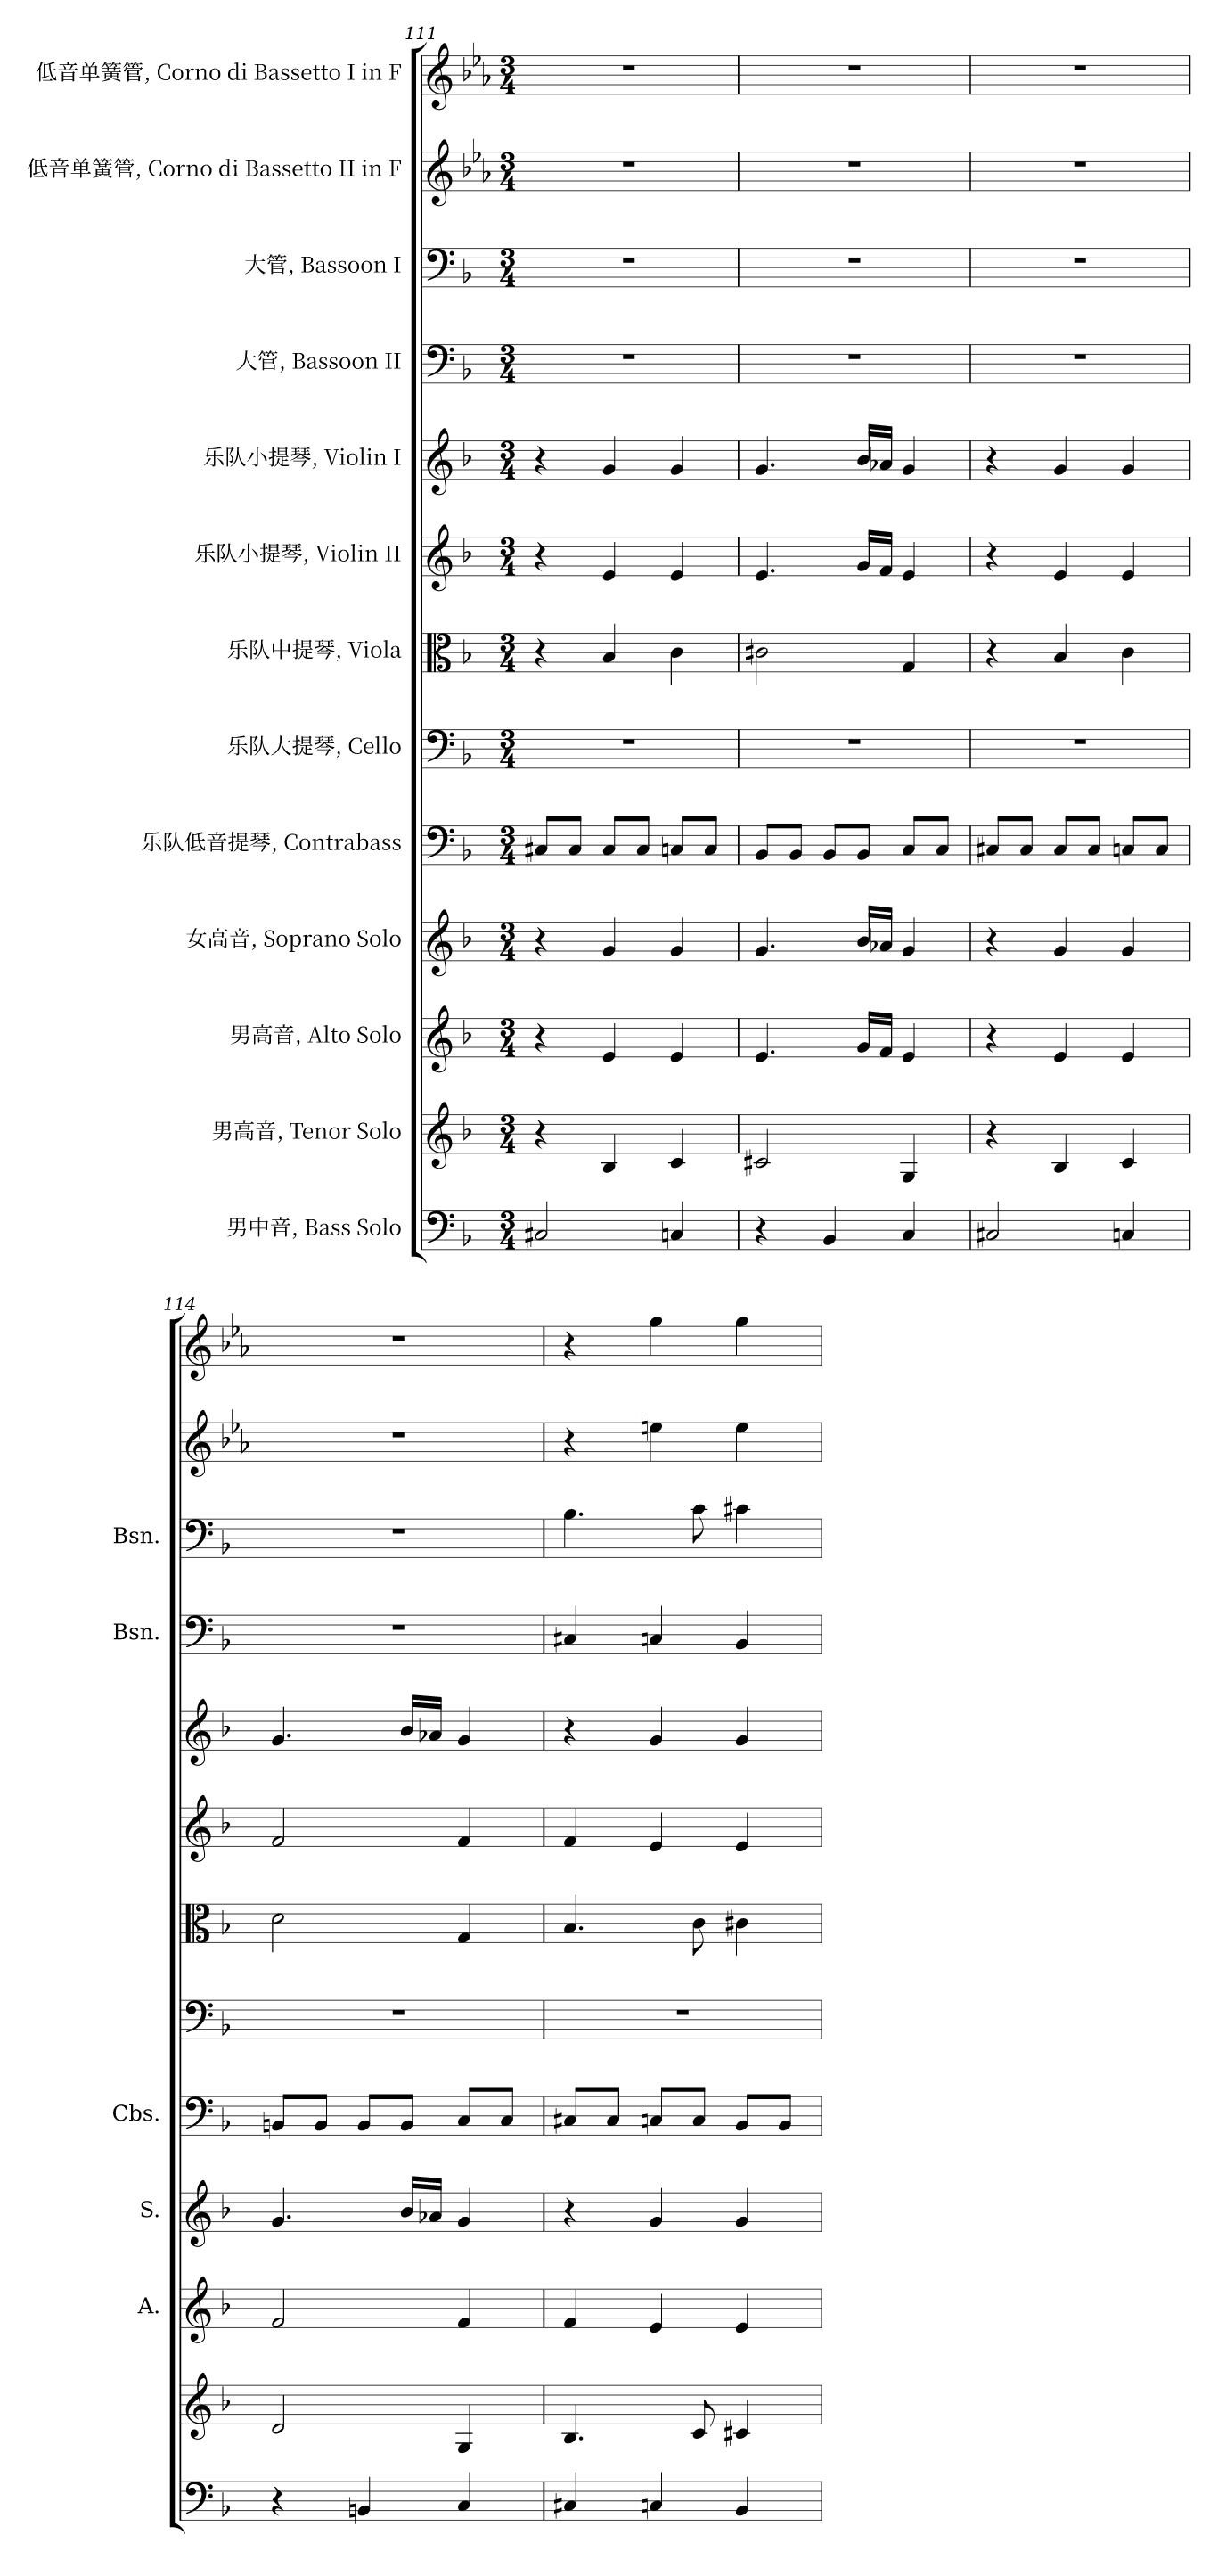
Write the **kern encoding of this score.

**kern	**kern	**kern	**kern	**kern	**kern	**kern	**kern	**kern	**kern	**kern	**kern	**kern
*part13	*part12	*part11	*part10	*part9	*part8	*part7	*part6	*part5	*part4	*part3	*part2	*part1
*staff13	*staff12	*staff11	*staff10	*staff9	*staff8	*staff7	*staff6	*staff5	*staff4	*staff3	*staff2	*staff1
*I"男中音, Bass Solo	*I"男高音, Tenor Solo	*I"男高音, Alto Solo	*I"女高音, Soprano Solo	*I"乐队低音提琴, Contrabass	*I"乐队大提琴, Cello	*I"乐队中提琴, Viola	*I"乐队小提琴, Violin II	*I"乐队小提琴, Violin I	*I"大管, Bassoon II	*I"大管, Bassoon I	*I"低音单簧管, Corno di Bassetto II in F	*I"低音单簧管, Corno di Bassetto I  in F
*	*	*I'A.	*I'S.	*I'Cbs.	*	*	*	*	*I'Bsn.	*I'Bsn.	*	*
*clefF4	*clefG2	*clefG2	*clefG2	*clefF4	*clefF4	*clefC3	*clefG2	*clefG2	*clefF4	*clefF4	*clefG2	*clefG2
*	*	*	*	*ITrd7c12	*	*	*	*	*	*	*ITrd8c14	*ITrd8c14
*k[b-]	*k[b-]	*k[b-]	*k[b-]	*k[b-]	*k[b-]	*k[b-]	*k[b-]	*k[b-]	*k[b-]	*k[b-]	*k[b-e-a-]	*k[b-e-a-]
*M3/4	*M3/4	*M3/4	*M3/4	*M3/4	*M3/4	*M3/4	*M3/4	*M3/4	*M3/4	*M3/4	*M3/4	*M3/4
=111	=111	=111	=111	=111	=111	=111	=111	=111	=111	=111	=111	=111
2C#X/	4r	4r	4r	8CC#X/L	2.r	4r	4r	4r	2.r	2.r	2.r	2.r
.	.	.	.	8CC#/J	.	.	.	.	.	.	.	.
.	4B-/	4e/	4g/	8CC#/L	.	4B-/	4e/	4g/	.	.	.	.
.	.	.	.	8CC#/J	.	.	.	.	.	.	.	.
4Cn/	4c/	4e/	4g/	8CCn/L	.	4c\	4e/	4g/	.	.	.	.
.	.	.	.	8CC/J	.	.	.	.	.	.	.	.
=112	=112	=112	=112	=112	=112	=112	=112	=112	=112	=112	=112	=112
4r	2c#X/	4.e/	4.g/	8BBB-/L	2.r	2c#X\	4.e/	4.g/	2.r	2.r	2.r	2.r
.	.	.	.	8BBB-/J	.	.	.	.	.	.	.	.
4BB-/	.	.	.	8BBB-/L	.	.	.	.	.	.	.	.
.	.	16g/LL	16b-/LL	8BBB-/J	.	.	16g/LL	16b-/LL	.	.	.	.
.	.	16f/JJ	16a-X/JJ	.	.	.	16f/JJ	16a-X/JJ	.	.	.	.
4C/	4G/	4e/	4g/	8CC/L	.	4G/	4e/	4g/	.	.	.	.
.	.	.	.	8CC/J	.	.	.	.	.	.	.	.
=113	=113	=113	=113	=113	=113	=113	=113	=113	=113	=113	=113	=113
2C#X/	4r	4r	4r	8CC#X/L	2.r	4r	4r	4r	2.r	2.r	2.r	2.r
.	.	.	.	8CC#/J	.	.	.	.	.	.	.	.
.	4B-/	4e/	4g/	8CC#/L	.	4B-/	4e/	4g/	.	.	.	.
.	.	.	.	8CC#/J	.	.	.	.	.	.	.	.
4Cn/	4c/	4e/	4g/	8CCn/L	.	4c\	4e/	4g/	.	.	.	.
.	.	.	.	8CC/J	.	.	.	.	.	.	.	.
!!LO:PB:g=z
=114	=114	=114	=114	=114	=114	=114	=114	=114	=114	=114	=114	=114
4r	2d/	2f/	4.g/	8BBBn/L	2.r	2d\	2f/	4.g/	2.r	2.r	2.r	2.r
.	.	.	.	8BBB/J	.	.	.	.	.	.	.	.
4BBn/	.	.	.	8BBB/L	.	.	.	.	.	.	.	.
.	.	.	16b-/LL	8BBB/J	.	.	.	16b-/LL	.	.	.	.
.	.	.	16a-X/JJ	.	.	.	.	16a-X/JJ	.	.	.	.
4C/	4G/	4f/	4g/	8CC/L	.	4G/	4f/	4g/	.	.	.	.
.	.	.	.	8CC/J	.	.	.	.	.	.	.	.
=115	=115	=115	=115	=115	=115	=115	=115	=115	=115	=115	=115	=115
4C#X/	4.B-/	4f/	4r	8CC#X/L	2.r	4.B-/	4f/	4r	4C#X/	4.B-\	4r	4r
.	.	.	.	8CC#/J	.	.	.	.	.	.	.	.
4Cn/	.	4e/	4g/	8CCn/L	.	.	4e/	4g/	4Cn/	.	4en\	4g\
.	8c/	.	.	8CC/J	.	8c\	.	.	.	8c\	.	.
4BB-/	4c#X/	4e/	4g/	8BBB-/L	.	4c#X\	4e/	4g/	4BB-/	4c#X\	4e\	4g\
.	.	.	.	8BBB-/J	.	.	.	.	.	.	.	.
=	=	=	=	=	=	=	=	=	=	=	=	=
*-	*-	*-	*-	*-	*-	*-	*-	*-	*-	*-	*-	*-
